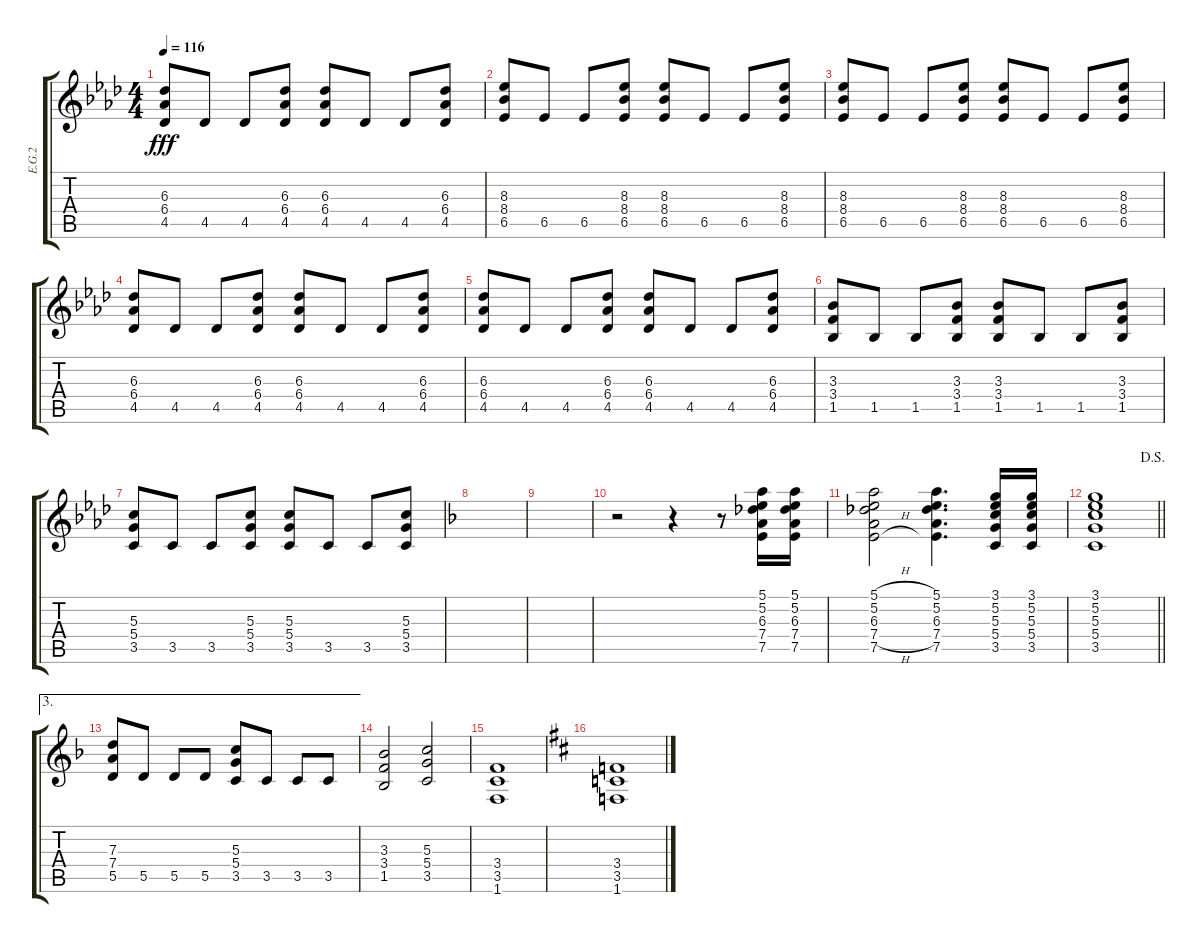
\track ("E.G.2" "E.G.2") {instrument overdrivenguitar}
\staff {score tabs}
\tuning (E4 B3 G3 D3 A2 E2) {hide}
\ts (4 4)
\tempo 116
\clef g2
\ks ab
(6.3 6.4 4.5).8{dy fff} 4.5.8 4.5.8 (6.3 6.4 4.5).8 (6.3 6.4 4.5).8 4.5.8 4.5.8 (6.3 6.4 4.5).8 |
(8.3 8.4 6.5).8 6.5.8 6.5.8 (8.3 8.4 6.5).8 (8.3 8.4 6.5).8 6.5.8 6.5.8 (8.3 8.4 6.5).8 |
(8.3 8.4 6.5).8 6.5.8 6.5.8 (8.3 8.4 6.5).8 (8.3 8.4 6.5).8 6.5.8 6.5.8 (8.3 8.4 6.5).8 |
(6.3 6.4 4.5).8 4.5.8 4.5.8 (6.3 6.4 4.5).8 (6.3 6.4 4.5).8 4.5.8 4.5.8 (6.3 6.4 4.5).8 |
(6.3 6.4 4.5).8 4.5.8 4.5.8 (6.3 6.4 4.5).8 (6.3 6.4 4.5).8 4.5.8 4.5.8 (6.3 6.4 4.5).8 |
(3.3 3.4 1.5).8 1.5.8 1.5.8 (3.3 3.4 1.5).8 (3.3 3.4 1.5).8 1.5.8 1.5.8 (3.3 3.4 1.5).8 |
(5.3 5.4 3.5).8 3.5.8 3.5.8 (5.3 5.4 3.5).8 (5.3 5.4 3.5).8 3.5.8 3.5.8 (5.3 5.4 3.5).8 |
\ks f
|
|
r.2 r.4 r.8 (5.1 5.2 6.3 7.4 7.5).16 (5.1 5.2 6.3 7.4 7.5).16 |
(5.1{h} 5.2{h} 6.3{h} 7.4{h} 7.5{h}).2 (5.1 5.2 6.3 7.4 7.5).4{d} (3.1 5.2 5.3 5.4 3.5).16 (3.1 5.2 5.3 5.4 3.5).16 |
\jump dalsegno
\barLineRight lightlight
(3.1 5.2 5.3 5.4 3.5).1 |
\ae 3
(7.3 7.4 5.5).8 5.5.8 5.5.8 5.5.8 (5.3 5.4 3.5).8 3.5.8 3.5.8 3.5.8 |
(3.3 3.4 1.5).2 (5.3 5.4 3.5).2 |
(3.4 3.5 1.6).1 |
\ks d
(3.4 3.5 1.6).1
